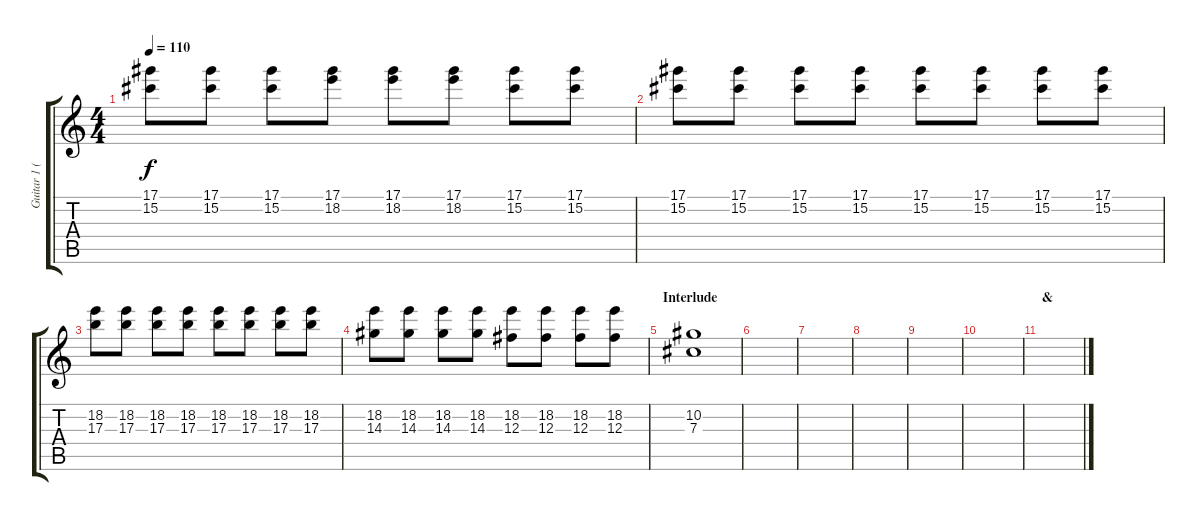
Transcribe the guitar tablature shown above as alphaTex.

\track ("Guitar 1 (Eb)" "Guitar 1 (") {instrument overdrivenguitar}
\staff {score tabs}
\tuning (Eb4 Bb3 Gb3 Db3 Ab2 Eb2) {hide}
\ts (4 4)
\tempo 110
\clef g2
\ks c
(17.1 15.2).8{dy f} (17.1 15.2).8 (17.1 15.2).8 (17.1 18.2).8 (17.1 18.2).8 (17.1 18.2).8 (17.1 15.2).8 (17.1 15.2).8 |
(17.1 15.2).8 (17.1 15.2).8 (17.1 15.2).8 (17.1 15.2).8 (17.1 15.2).8 (17.1 15.2).8 (17.1 15.2).8 (17.1 15.2).8 |
(18.2 17.3).8 (18.2 17.3).8 (18.2 17.3).8 (18.2 17.3).8 (18.2 17.3).8 (18.2 17.3).8 (18.2 17.3).8 (18.2 17.3).8 |
(18.2 14.3).8 (18.2 14.3).8 (18.2 14.3).8 (18.2 14.3).8 (18.2 12.3).8 (18.2 12.3).8 (18.2 12.3).8 (18.2 12.3).8 |
\section ("" "Interlude")
(10.2 7.3).1{volume 0} |
|
|
|
|
|
\section ("" "&")
